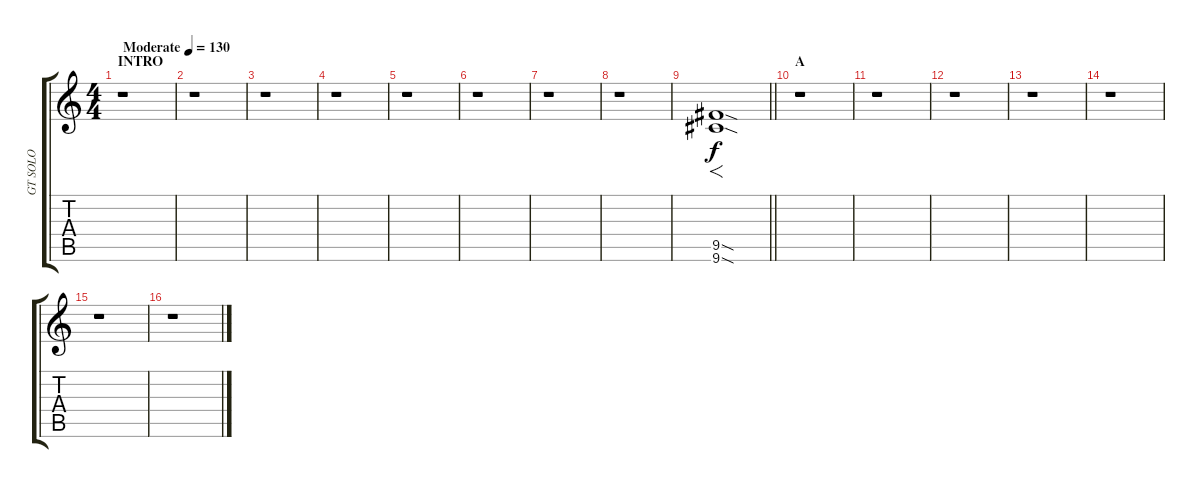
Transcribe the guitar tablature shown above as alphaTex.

\track ("GT SOLO" "GT SOLO") {instrument distortionguitar}
\staff {score tabs}
\tuning (E4 B3 G3 D3 A2 E2) {hide}
\ts (4 4)
\section ("" "INTRO")
\tempo (130 "Moderate")
\clef g2
\ks c
r.1{dy f instrument distortionguitar} |
r.1 |
r.1 |
r.1 |
r.1 |
r.1 |
r.1 |
r.1 |
\barLineRight lightlight
(9.5{sod} 9.6{sod}).1{f} |
\section ("" "A")
r.1 |
r.1 |
r.1 |
r.1 |
r.1 |
r.1 |
r.1
